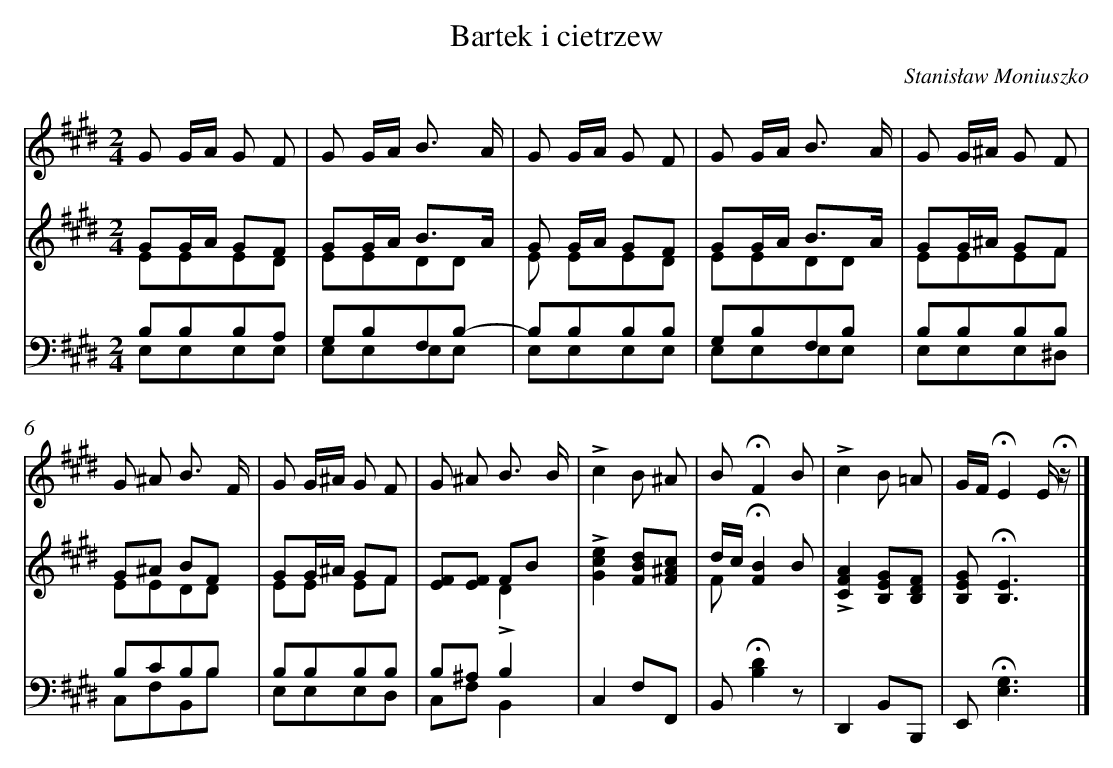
X:1
T: Bartek i cietrzew
C: Stanisław Moniuszko
L: 1/8
M: 2/4
V: 1 clef=treble
V: 2 clef=treble
V: 3 clef=bass
K: E
[V:1] G G/A/ G F |
[V:2] GG/A/ GF & EEED |
[V:3] B,B,B,A, & E,E,E,E, |
[V:1] G G/A< B A/ |
[V:2] GG/A< BA/ & EEDD |
[V:3] G,B,F,B,- & E,E,E,E, |
[V:1] G G/A/ G F |
[V:2] G G/A/ GF & E EED |
[V:3] B,B,B,B, & E,E,E,E, |
[V:1] G G/A< B A/ |
[V:2] GG/A< BA/ & EEDD |
[V:3] G,B,F,B, & E,E,E,E, |
[V:1] G G/^A/ G F |
[V:2] GG/^A/ GF & EEEF |
[V:3] B,B,B,B, & E,E,E,^D, |
[V:1] G ^A B3/ F/ |
[V:2] G^A BF & EEDD |
[V:3] B,CB,B, & C,F,B,,B, |
[V:1] G G/^A/ G F |
[V:2] GG/^A/ GF & EE EF |
[V:3] B,B,B,B, & E,E,E,D, |
[V:1] G ^A B3/ B/ |
[V:2] [EF][EF] FB & x2!accent!D2 |
[V:3] B,^A,B,2 & C,F,B,,2 |
[V:1] !accent!c2B ^A |
[V:2] !accent![G2c2e2][FBd][F^Ac] |
[V:3] C,2F,F,, |
[V:1] B!fermata!F2B |
[V:2] d/c/!fermata![B2F2]B & Fx2x |
[V:3] B,,!fermata![B,2D2]z |
[V:1] !accent!c2B =A |
[V:2] !accent![C2F2A2][B,EG][B,DF] |
[V:3] D,,2B,,B,,, |
[V:1] G/F/!fermata!E2E/ !fermata!z/ |]
[V:2] [B,EG]!fermata![B,3E3] |]
[V:3] E,,!fermata![E,3G,3] |]
